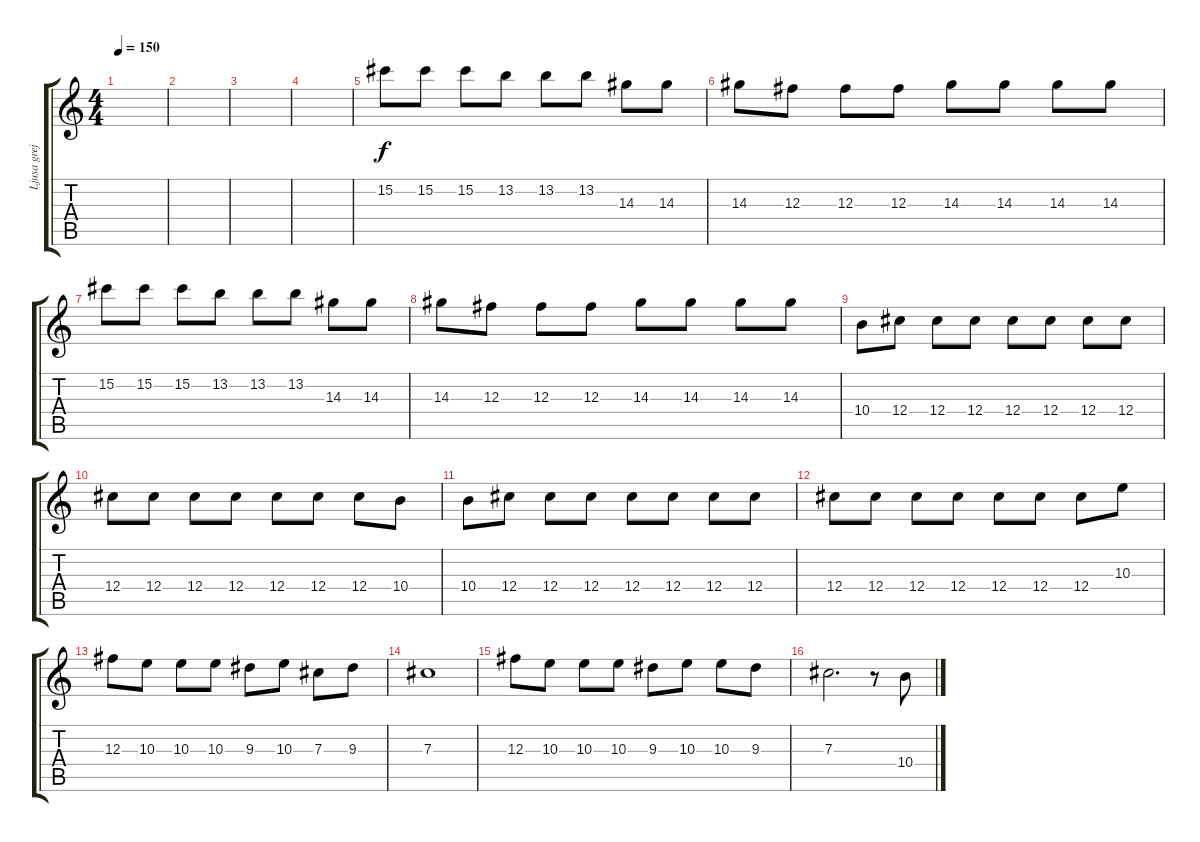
\track ("Ljusa grejjor" "Ljusa grej") {instrument distortionguitar}
\staff {score tabs}
\tuning (Eb4 Bb3 Gb3 Db3 Ab2 Db2) {hide}
\ts (4 4)
\tempo 150
\clef g2
\ks c
|
|
|
|
15.2.8 15.2.8 15.2.8 13.2.8 13.2.8 13.2.8 14.3.8 14.3.8 |
14.3.8 12.3.8 12.3.8 12.3.8 14.3.8 14.3.8 14.3.8 14.3.8 |
15.2.8 15.2.8 15.2.8 13.2.8 13.2.8 13.2.8 14.3.8 14.3.8 |
14.3.8 12.3.8 12.3.8 12.3.8 14.3.8 14.3.8 14.3.8 14.3.8 |
10.4.8 12.4.8 12.4.8 12.4.8 12.4.8 12.4.8 12.4.8 12.4.8 |
12.4.8 12.4.8 12.4.8 12.4.8 12.4.8 12.4.8 12.4.8 10.4.8 |
10.4.8 12.4.8 12.4.8 12.4.8 12.4.8 12.4.8 12.4.8 12.4.8 |
12.4.8 12.4.8 12.4.8 12.4.8 12.4.8 12.4.8 12.4.8 10.3.8 |
12.3.8 10.3.8 10.3.8 10.3.8 9.3.8 10.3.8 7.3.8 9.3.8 |
7.3.1 |
12.3.8 10.3.8 10.3.8 10.3.8 9.3.8 10.3.8 10.3.8 9.3.8 |
7.3.2{d} r.8 10.4.8
